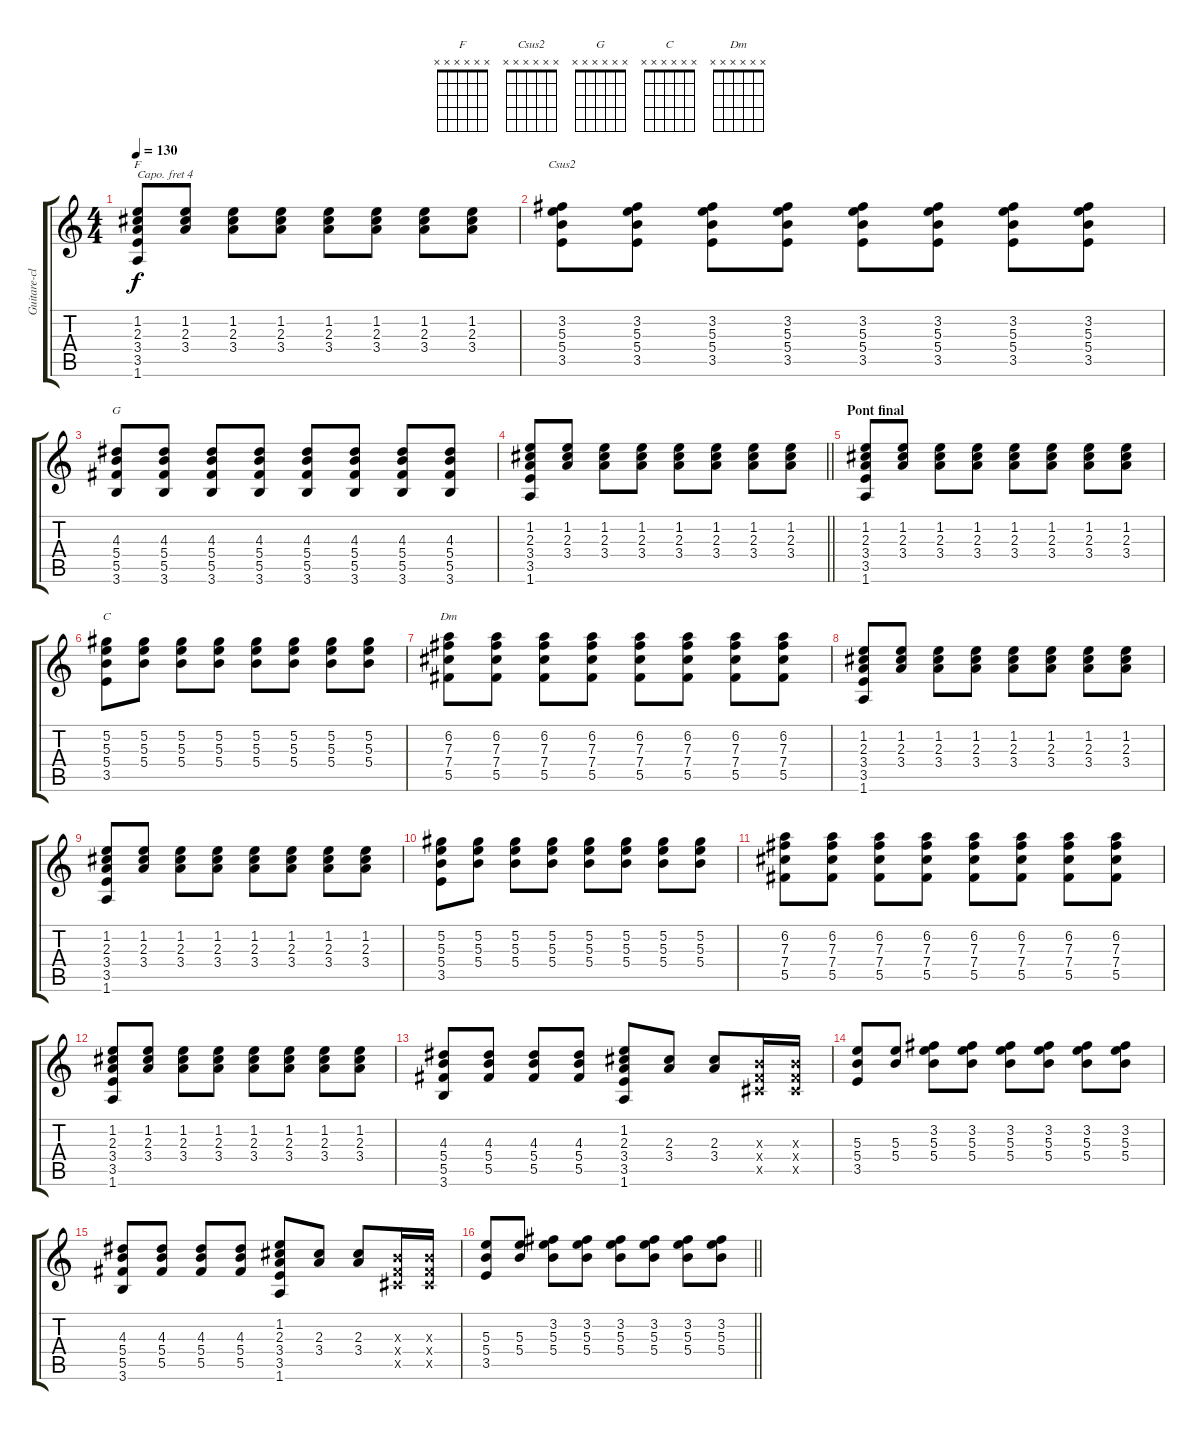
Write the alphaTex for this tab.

\track ("Guitare-clean" "Guitare-cl") {instrument electricguitarclean}
\staff {score tabs}
\capo 4
\tuning (E4 B3 G3 D3 A2 E2) {hide}
\chord ("F" x x x x x x)
\chord ("Csus2" x x x x x x)
\chord ("G" x x x x x x)
\chord ("C" x x x x x x)
\chord ("Dm" x x x x x x)
\ts (4 4)
\tempo 130
\clef g2
\ks c
(1.2 2.3 3.4 3.5 1.6).8{ch "F" dy f} (1.2 2.3 3.4).8 (1.2 2.3 3.4).8 (1.2 2.3 3.4).8 (1.2 2.3 3.4).8 (1.2 2.3 3.4).8 (1.2 2.3 3.4).8 (1.2 2.3 3.4).8 |
(3.2 5.3 5.4 3.5).8{ch "Csus2"} (3.2 5.3 5.4 3.5).8 (3.2 5.3 5.4 3.5).8 (3.2 5.3 5.4 3.5).8 (3.2 5.3 5.4 3.5).8 (3.2 5.3 5.4 3.5).8 (3.2 5.3 5.4 3.5).8 (3.2 5.3 5.4 3.5).8 |
(4.3 5.4 5.5 3.6).8{ch "G"} (4.3 5.4 5.5 3.6).8 (4.3 5.4 5.5 3.6).8 (4.3 5.4 5.5 3.6).8 (4.3 5.4 5.5 3.6).8 (4.3 5.4 5.5 3.6).8 (4.3 5.4 5.5 3.6).8 (4.3 5.4 5.5 3.6).8 |
\barLineRight lightlight
(1.2 2.3 3.4 3.5 1.6).8 (1.2 2.3 3.4).8 (1.2 2.3 3.4).8 (1.2 2.3 3.4).8 (1.2 2.3 3.4).8 (1.2 2.3 3.4).8 (1.2 2.3 3.4).8 (1.2 2.3 3.4).8 |
\section ("" "Pont final")
(1.2 2.3 3.4 3.5 1.6).8 (1.2 2.3 3.4).8 (1.2 2.3 3.4).8 (1.2 2.3 3.4).8 (1.2 2.3 3.4).8 (1.2 2.3 3.4).8 (1.2 2.3 3.4).8 (1.2 2.3 3.4).8 |
(5.2 5.3 5.4 3.5).8{ch "C"} (5.2 5.3 5.4).8 (5.2 5.3 5.4).8 (5.2 5.3 5.4).8 (5.2 5.3 5.4).8 (5.2 5.3 5.4).8 (5.2 5.3 5.4).8 (5.2 5.3 5.4).8 |
(6.2 7.3 7.4 5.5).8{ch "Dm"} (6.2 7.3 7.4 5.5).8 (6.2 7.3 7.4 5.5).8 (6.2 7.3 7.4 5.5).8 (6.2 7.3 7.4 5.5).8 (6.2 7.3 7.4 5.5).8 (6.2 7.3 7.4 5.5).8 (6.2 7.3 7.4 5.5).8 |
(1.2 2.3 3.4 3.5 1.6).8 (1.2 2.3 3.4).8 (1.2 2.3 3.4).8 (1.2 2.3 3.4).8 (1.2 2.3 3.4).8 (1.2 2.3 3.4).8 (1.2 2.3 3.4).8 (1.2 2.3 3.4).8 |
(1.2 2.3 3.4 3.5 1.6).8 (1.2 2.3 3.4).8 (1.2 2.3 3.4).8 (1.2 2.3 3.4).8 (1.2 2.3 3.4).8 (1.2 2.3 3.4).8 (1.2 2.3 3.4).8 (1.2 2.3 3.4).8 |
(5.2 5.3 5.4 3.5).8 (5.2 5.3 5.4).8 (5.2 5.3 5.4).8 (5.2 5.3 5.4).8 (5.2 5.3 5.4).8 (5.2 5.3 5.4).8 (5.2 5.3 5.4).8 (5.2 5.3 5.4).8 |
(6.2 7.3 7.4 5.5).8 (6.2 7.3 7.4 5.5).8 (6.2 7.3 7.4 5.5).8 (6.2 7.3 7.4 5.5).8 (6.2 7.3 7.4 5.5).8 (6.2 7.3 7.4 5.5).8 (6.2 7.3 7.4 5.5).8 (6.2 7.3 7.4 5.5).8 |
(1.2 2.3 3.4 3.5 1.6).8 (1.2 2.3 3.4).8 (1.2 2.3 3.4).8 (1.2 2.3 3.4).8 (1.2 2.3 3.4).8 (1.2 2.3 3.4).8 (1.2 2.3 3.4).8 (1.2 2.3 3.4).8 |
(4.3 5.4 5.5 3.6).8 (4.3 5.4 5.5).8 (4.3 5.4 5.5).8 (4.3 5.4 5.5).8 (1.2 2.3 3.4 3.5 1.6).8 (2.3 3.4).8 (2.3 3.4).8 (0.3{x} 0.4{x} 0.5{x}).16 (0.3{x} 0.4{x} 0.5{x}).16 |
(5.3 5.4 3.5).8 (5.3 5.4).8 (3.2 5.3 5.4).8 (3.2 5.3 5.4).8 (3.2 5.3 5.4).8 (3.2 5.3 5.4).8 (3.2 5.3 5.4).8 (3.2 5.3 5.4).8 |
(4.3 5.4 5.5 3.6).8 (4.3 5.4 5.5).8 (4.3 5.4 5.5).8 (4.3 5.4 5.5).8 (1.2 2.3 3.4 3.5 1.6).8 (2.3 3.4).8 (2.3 3.4).8 (0.3{x} 0.4{x} 0.5{x}).16 (0.3{x} 0.4{x} 0.5{x}).16 |
\barLineRight lightlight
(5.3 5.4 3.5).8 (5.3 5.4).8 (3.2 5.3 5.4).8 (3.2 5.3 5.4).8 (3.2 5.3 5.4).8 (3.2 5.3 5.4).8 (3.2 5.3 5.4).8 (3.2 5.3 5.4).8
